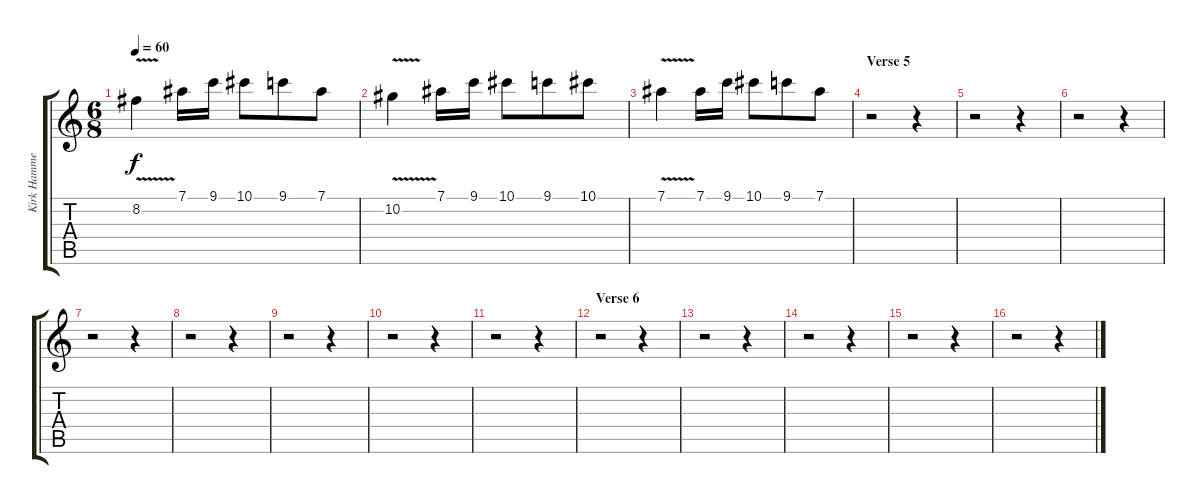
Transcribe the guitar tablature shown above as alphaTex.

\track ("Kirk Hammett Solo" "Kirk Hamme") {instrument overdrivenguitar}
\staff {score tabs}
\tuning (Eb4 Bb3 Gb3 Db3 Ab2 Eb2) {hide}
\ts (6 8)
\tempo 60
\clef g2
\ks c
8.2{v}.4{dy f} 7.1.16 9.1.16 10.1.8 9.1.8 7.1.8 |
10.2{v}.4 7.1.16 9.1.16 10.1.8 9.1.8 10.1.8 |
7.1{v}.4 7.1.16 9.1.16 10.1.8 9.1.8 7.1.8 |
\section ("" "Verse 5")
r.2 r.4 |
r.2 r.4 |
r.2 r.4 |
r.2 r.4 |
r.2 r.4 |
r.2 r.4 |
r.2 r.4 |
r.2 r.4 |
\section ("" "Verse 6")
r.2 r.4 |
r.2 r.4 |
r.2 r.4 |
r.2 r.4 |
r.2 r.4
